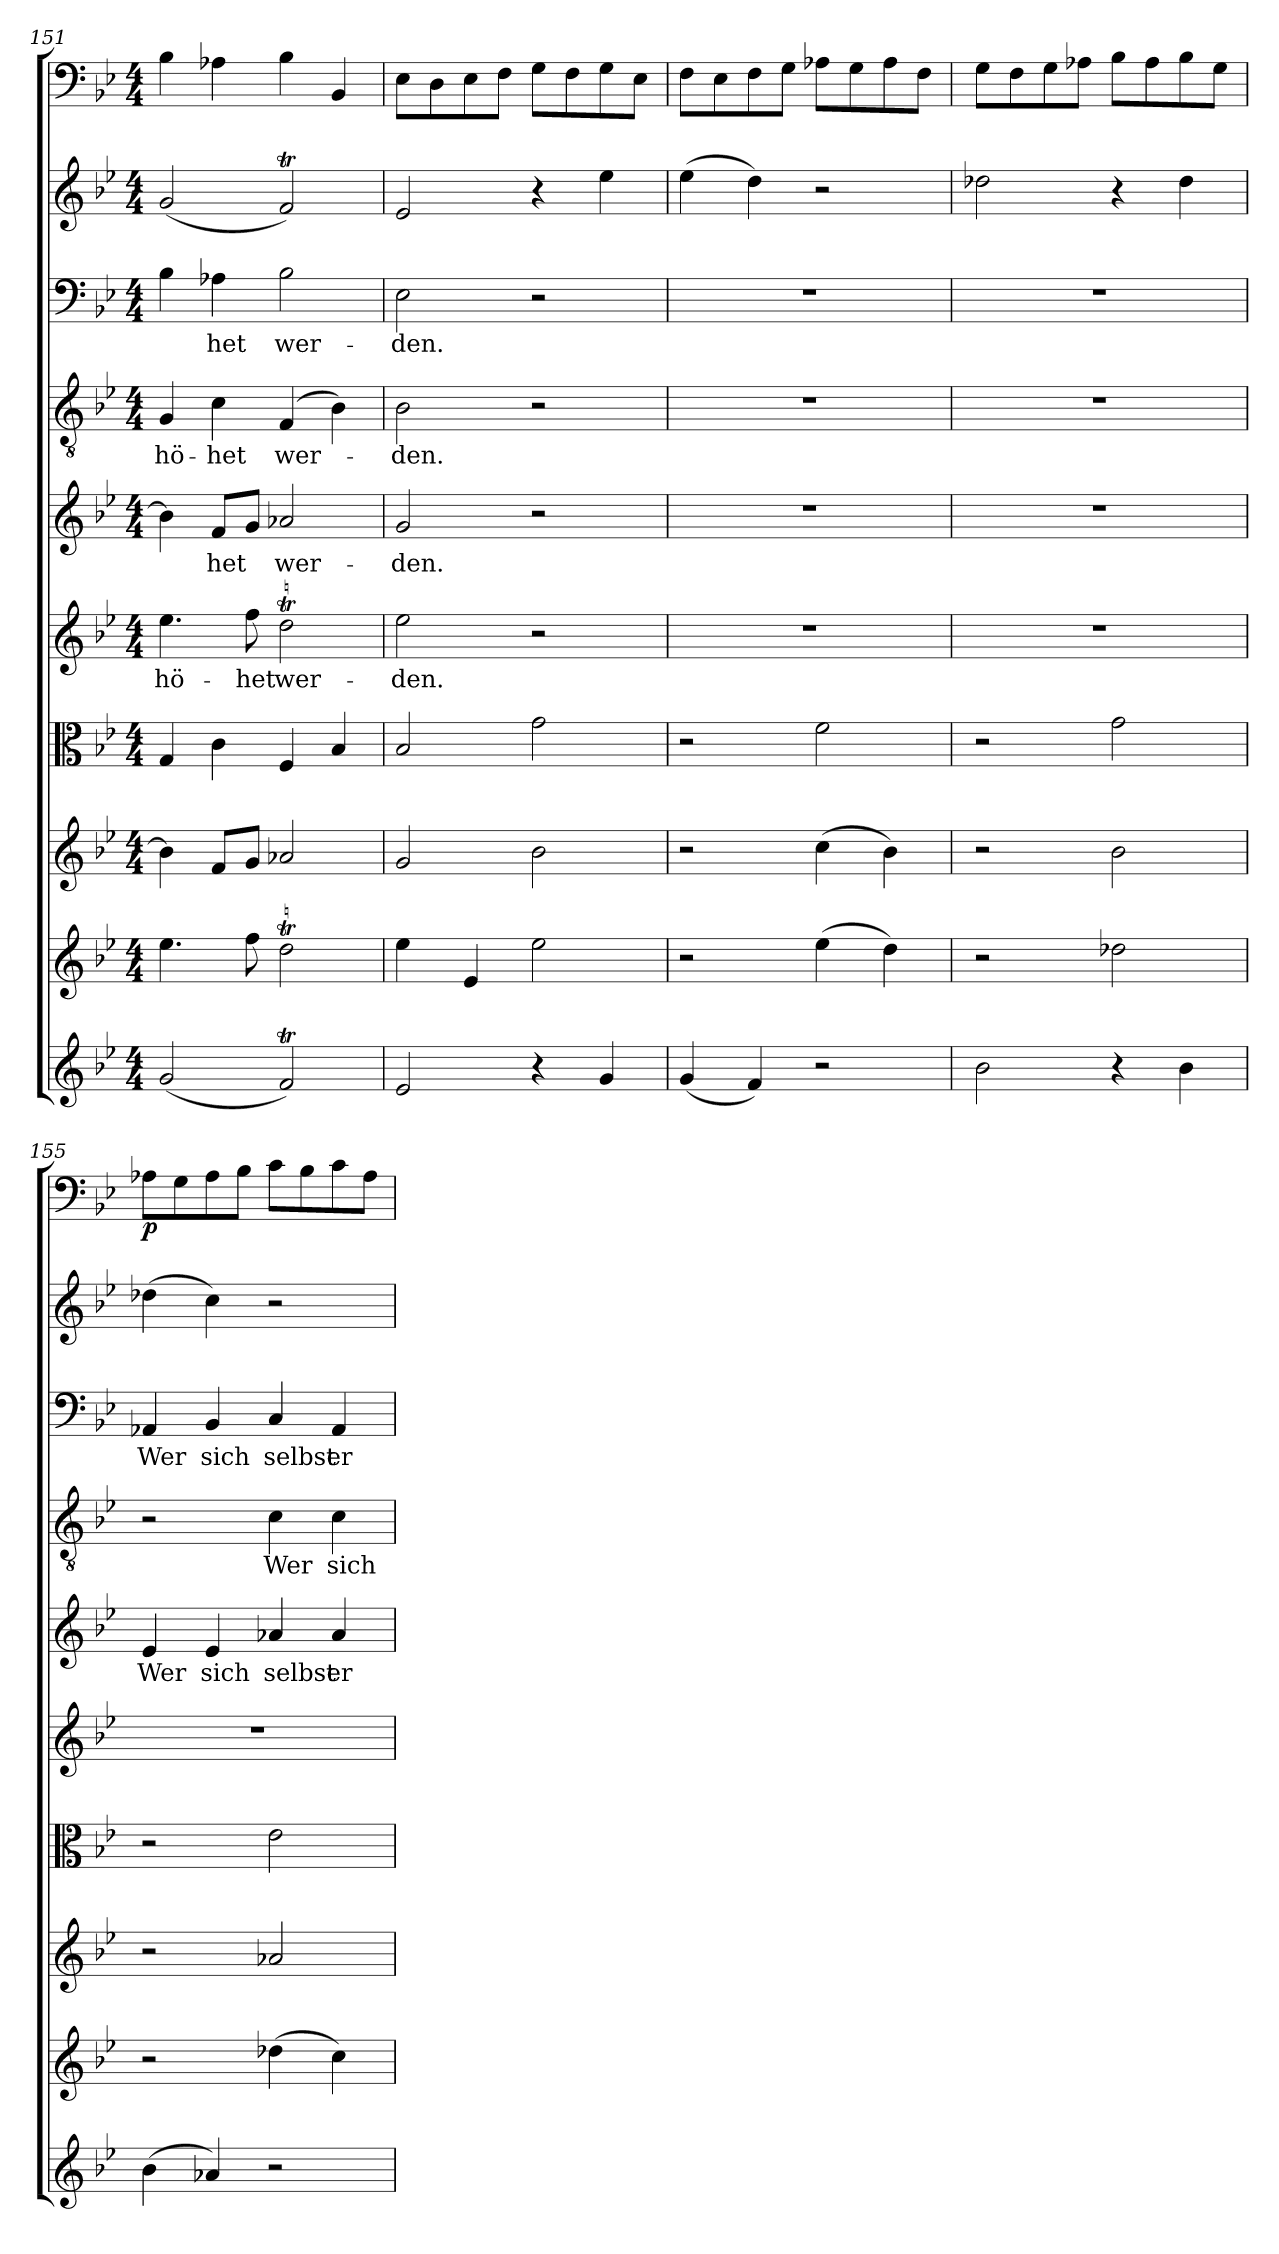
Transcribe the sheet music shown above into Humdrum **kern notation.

**kern	**kern	**kern	**kern	**kern	**text	**kern	**text	**kern	**text	**kern	**text	**kern	**kern	**dynam
*part10	*part9	*part8	*part7	*part6	*part6	*part5	*part5	*part4	*part4	*part3	*part3	*part2	*part1	*part1
*staff10	*staff9	*staff8	*staff7	*staff6	*staff6	*staff5	*staff5	*staff4	*staff4	*staff3	*staff3	*staff2	*staff1	*staff1
*clefG2	*clefG2	*clefG2	*clefC3	*clefG2	*	*clefG2	*	*clefGv2	*	*clefF4	*	*clefG2	*clefF4	*
*k[b-e-]	*k[b-e-]	*k[b-e-]	*k[b-e-]	*k[b-e-]	*	*k[b-e-]	*	*k[b-e-]	*	*k[b-e-]	*	*k[b-e-]	*k[b-e-]	*
*g:	*g:	*g:	*g:	*g:	*	*g:	*	*g:	*	*g:	*	*g:	*g:	*
*M4/4	*M4/4	*M4/4	*M4/4	*M4/4	*	*M4/4	*	*M4/4	*	*M4/4	*	*M4/4	*M4/4	*
=151	=151	=151	=151	=151	=151	=151	=151	=151	=151	=151	=151	=151	=151	=151
(2g/	4.ee-\	4b-\]	4G/	4.ee-\	hö-	4b-\]	.	4G/	hö-	4B-\	.	(2g/	4B-\	.
.	.	8f/L	4c\	.	.	8f/L	-het	4c\	-het	4A-X\	-het	.	4A-X\	.
.	8ff\	8g/J	.	8ff\	-het	8g/J	.	.	.	.	.	.	.	.
2fT/)	2ddT\	2a-X/	4F/	2ddT\	wer-	2a-X/	wer-	(4F/	wer-	2B-\	wer-	2fT/)	4B-\	.
.	.	.	4B-/	.	.	.	.	4B-\)	.	.	.	.	4BB-/	.
=152	=152	=152	=152	=152	=152	=152	=152	=152	=152	=152	=152	=152	=152	=152
2e-/	4ee-\	2g/	2B-/	2ee-\	-den.	2g/	-den.	2B-\	-den.	2E-\	-den.	2e-/	8E-\L	.
.	.	.	.	.	.	.	.	.	.	.	.	.	8D\	.
.	4e-/	.	.	.	.	.	.	.	.	.	.	.	8E-\	.
.	.	.	.	.	.	.	.	.	.	.	.	.	8F\J	.
4r	2ee-\	2b-\	2g\	2r	.	2r	.	2r	.	2r	.	4r	8G\L	.
.	.	.	.	.	.	.	.	.	.	.	.	.	8F\	.
4g/	.	.	.	.	.	.	.	.	.	.	.	4ee-\	8G\	.
.	.	.	.	.	.	.	.	.	.	.	.	.	8E-\J	.
=153	=153	=153	=153	=153	=153	=153	=153	=153	=153	=153	=153	=153	=153	=153
(4g/	2r	2r	2r	1r	.	1r	.	1r	.	1r	.	(4ee-\	8F\L	.
.	.	.	.	.	.	.	.	.	.	.	.	.	8E-\	.
4f/)	.	.	.	.	.	.	.	.	.	.	.	4dd\)	8F\	.
.	.	.	.	.	.	.	.	.	.	.	.	.	8G\J	.
2r	(4ee-\	(4cc\	2f\	.	.	.	.	.	.	.	.	2r	8A-X\L	.
.	.	.	.	.	.	.	.	.	.	.	.	.	8G\	.
.	4dd\)	4b-\)	.	.	.	.	.	.	.	.	.	.	8A-\	.
.	.	.	.	.	.	.	.	.	.	.	.	.	8F\J	.
=154	=154	=154	=154	=154	=154	=154	=154	=154	=154	=154	=154	=154	=154	=154
2b-\	2r	2r	2r	1r	.	1r	.	1r	.	1r	.	2dd-X\	8G\L	.
.	.	.	.	.	.	.	.	.	.	.	.	.	8F\	.
.	.	.	.	.	.	.	.	.	.	.	.	.	8G\	.
.	.	.	.	.	.	.	.	.	.	.	.	.	8A-X\J	.
4r	2dd-X\	2b-\	2g\	.	.	.	.	.	.	.	.	4r	8B-\L	.
.	.	.	.	.	.	.	.	.	.	.	.	.	8A-\	.
4b-\	.	.	.	.	.	.	.	.	.	.	.	4dd-\	8B-\	.
.	.	.	.	.	.	.	.	.	.	.	.	.	8G\J	.
=155	=155	=155	=155	=155	=155	=155	=155	=155	=155	=155	=155	=155	=155	=155
(4b-\	2r	2r	2r	1r	.	4e-/	Wer	2r	.	4AA-X/	Wer	(4dd-X\	8A-X\L	p
.	.	.	.	.	.	.	.	.	.	.	.	.	8G\	.
4a-X/)	.	.	.	.	.	4e-/	sich	.	.	4BB-/	sich	4cc\)	8A-\	.
.	.	.	.	.	.	.	.	.	.	.	.	.	8B-\J	.
2r	(4dd-X\	2a-X/	2e-\	.	.	4a-X/	selbst	4c\	Wer	4C/	selbst	2r	8c\L	.
.	.	.	.	.	.	.	.	.	.	.	.	.	8B-\	.
.	4cc\)	.	.	.	.	4a-/	er-	4c\	sich	4AA-/	er-	.	8c\	.
.	.	.	.	.	.	.	.	.	.	.	.	.	8A-\J	.
=	=	=	=	=	=	=	=	=	=	=	=	=	=	=
*-	*-	*-	*-	*-	*-	*-	*-	*-	*-	*-	*-	*-	*-	*-
